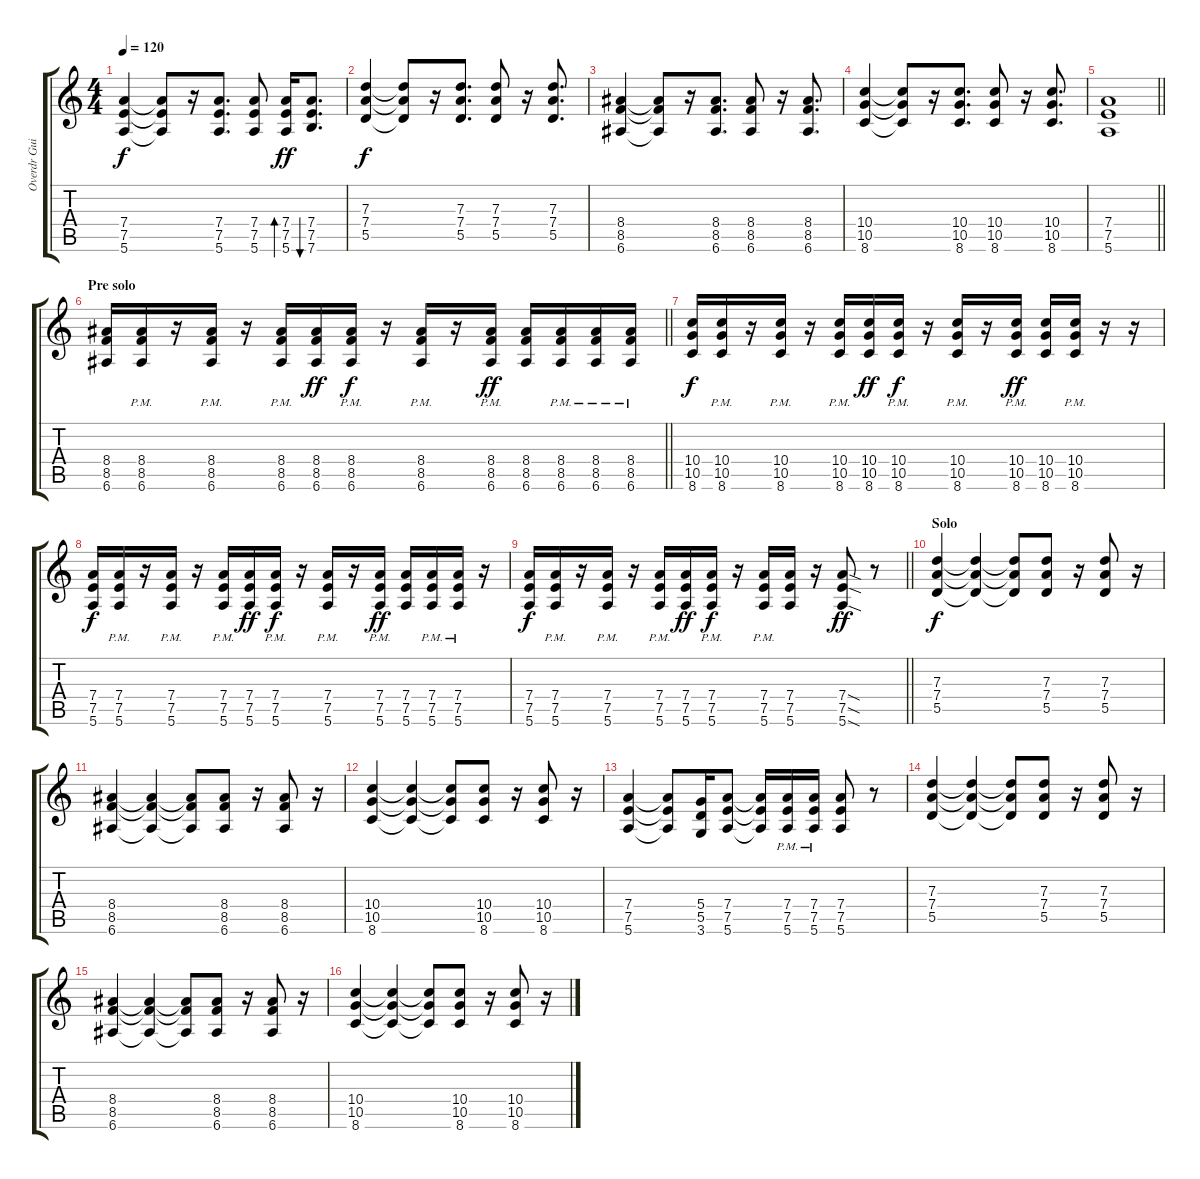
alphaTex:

\track ("Overdr Guitar" "Overdr Gui") {instrument overdrivenguitar}
\staff {score tabs}
\tuning (E4 B3 G3 D3 A2 E2) {hide}
\ts (4 4)
\tempo 120
\clef g2
\ks c
(7.4 7.5 5.6).4{dy f} (7.4{t} 7.5{t} 5.6{t}).8 r.16 (7.4 7.5 5.6).8{d} (7.4 7.5 5.6).8 (7.4 7.5 5.6).16{bd 60 dy ff} (7.4 7.5 7.6).8{d bu 60} |
(7.3 7.4 5.5).4{dy f} (7.3{t} 7.4{t} 5.5{t}).8 r.16 (7.3 7.4 5.5).8{d} (7.3 7.4 5.5).8 r.16 (7.3 7.4 5.5).8{d} |
(8.4 8.5 6.6).4 (8.4{t} 8.5{t} 6.6{t}).8 r.16 (8.4 8.5 6.6).8{d} (8.4 8.5 6.6).8 r.16 (8.4 8.5 6.6).8{d} |
(10.4 10.5 8.6).4 (10.4{t} 10.5{t} 8.6{t}).8 r.16 (10.4 10.5 8.6).8{d} (10.4 10.5 8.6).8 r.16 (10.4 10.5 8.6).8{d} |
\barLineRight lightlight
(7.4 7.5 5.6).1 |
\section ("" "Pre solo")
\barLineRight lightlight
(8.4 8.5 6.6).16 (8.4{pm} 8.5{pm} 6.6{pm}).16 r.16 (8.4{pm} 8.5{pm} 6.6{pm}).16 r.16 (8.4{pm} 8.5{pm} 6.6{pm}).16 (8.4 8.5 6.6).16{dy ff} (8.4{pm} 8.5{pm} 6.6{pm}).16{dy f} r.16 (8.4 8.5{pm} 6.6).16 r.16 (8.4{pm} 8.5{pm} 6.6{pm}).16{dy ff} (8.4 8.5 6.6).16 (8.4{pm} 8.5{pm} 6.6{pm}).16 (8.4{pm} 8.5{pm} 6.6{pm}).16 (8.4{pm} 8.5{pm} 6.6{pm}).16 |
(10.4 10.5 8.6).16{dy f} (10.4{pm} 10.5{pm} 8.6{pm}).16 r.16 (10.4{pm} 10.5{pm} 8.6{pm}).16 r.16 (10.4{pm} 10.5{pm} 8.6{pm}).16 (10.4 10.5 8.6).16{dy ff} (10.4{pm} 10.5{pm} 8.6{pm}).16{dy f} r.16 (10.4 10.5{pm} 8.6).16 r.16 (10.4{pm} 10.5{pm} 8.6{pm}).16{dy ff} (10.4 10.5 8.6).16 (10.4{pm} 10.5{pm} 8.6{pm}).16 r.16 r.16 |
(7.4 7.5 5.6).16{dy f} (7.4{pm} 7.5{pm} 5.6{pm}).16 r.16 (7.4{pm} 7.5{pm} 5.6{pm}).16 r.16 (7.4{pm} 7.5{pm} 5.6{pm}).16 (7.4 7.5 5.6).16{dy ff} (7.4{pm} 7.5{pm} 5.6{pm}).16{dy f} r.16 (7.4 7.5{pm} 5.6).16 r.16 (7.4{pm} 7.5{pm} 5.6{pm}).16{dy ff} (7.4 7.5 5.6).16 (7.4{pm} 7.5{pm} 5.6{pm}).16 (7.4{pm} 7.5{pm} 5.6{pm}).16 r.16 |
\barLineRight lightlight
(7.4 7.5 5.6).16{dy f} (7.4{pm} 7.5{pm} 5.6{pm}).16 r.16 (7.4{pm} 7.5{pm} 5.6{pm}).16 r.16 (7.4{pm} 7.5{pm} 5.6{pm}).16 (7.4 7.5 5.6).16{dy ff} (7.4{pm} 7.5{pm} 5.6{pm}).16{dy f} r.16 (7.4 7.5{pm} 5.6).16 (7.4 7.5 5.6).16 r.16 (7.4{sod} 7.5{sod} 5.6{sod}).8{dy ff} r.8 |
\section ("" "Solo")
(7.3 7.4 5.5).4{dy f} (7.3{t} 7.4{t} 5.5{t}).4 (7.3{t} 7.4{t} 5.5{t}).8 (7.3 7.4 5.5).8 r.16 (7.3 7.4 5.5).8 r.16 |
(8.4 8.5 6.6).4 (8.4{t} 8.5{t} 6.6{t}).4 (8.4{t} 8.5{t} 6.6{t}).8 (8.4 8.5 6.6).8 r.16 (8.4 8.5 6.6).8 r.16 |
(10.4 10.5 8.6).4 (10.4{t} 10.5{t} 8.6{t}).4 (10.4{t} 10.5{t} 8.6{t}).8 (10.4 10.5 8.6).8 r.16 (10.4 10.5 8.6).8 r.16 |
(7.4 7.5 5.6).4 (7.4{t} 7.5{t} 5.6{t}).8 (5.4 5.5 3.6).16 (7.4 7.5 5.6).8 (7.4{t} 7.5{t} 5.6{t}).16 (7.4{pm} 7.5{pm} 5.6{pm}).16 (7.4{pm} 7.5{pm} 5.6{pm}).16 (7.4 7.5 5.6).8 r.8 |
(7.3 7.4 5.5).4 (7.3{t} 7.4{t} 5.5{t}).4 (7.3{t} 7.4{t} 5.5{t}).8 (7.3 7.4 5.5).8 r.16 (7.3 7.4 5.5).8 r.16 |
(8.4 8.5 6.6).4 (8.4{t} 8.5{t} 6.6{t}).4 (8.4{t} 8.5{t} 6.6{t}).8 (8.4 8.5 6.6).8 r.16 (8.4 8.5 6.6).8 r.16 |
(10.4 10.5 8.6).4 (10.4{t} 10.5{t} 8.6{t}).4 (10.4{t} 10.5{t} 8.6{t}).8 (10.4 10.5 8.6).8 r.16 (10.4 10.5 8.6).8 r.16
